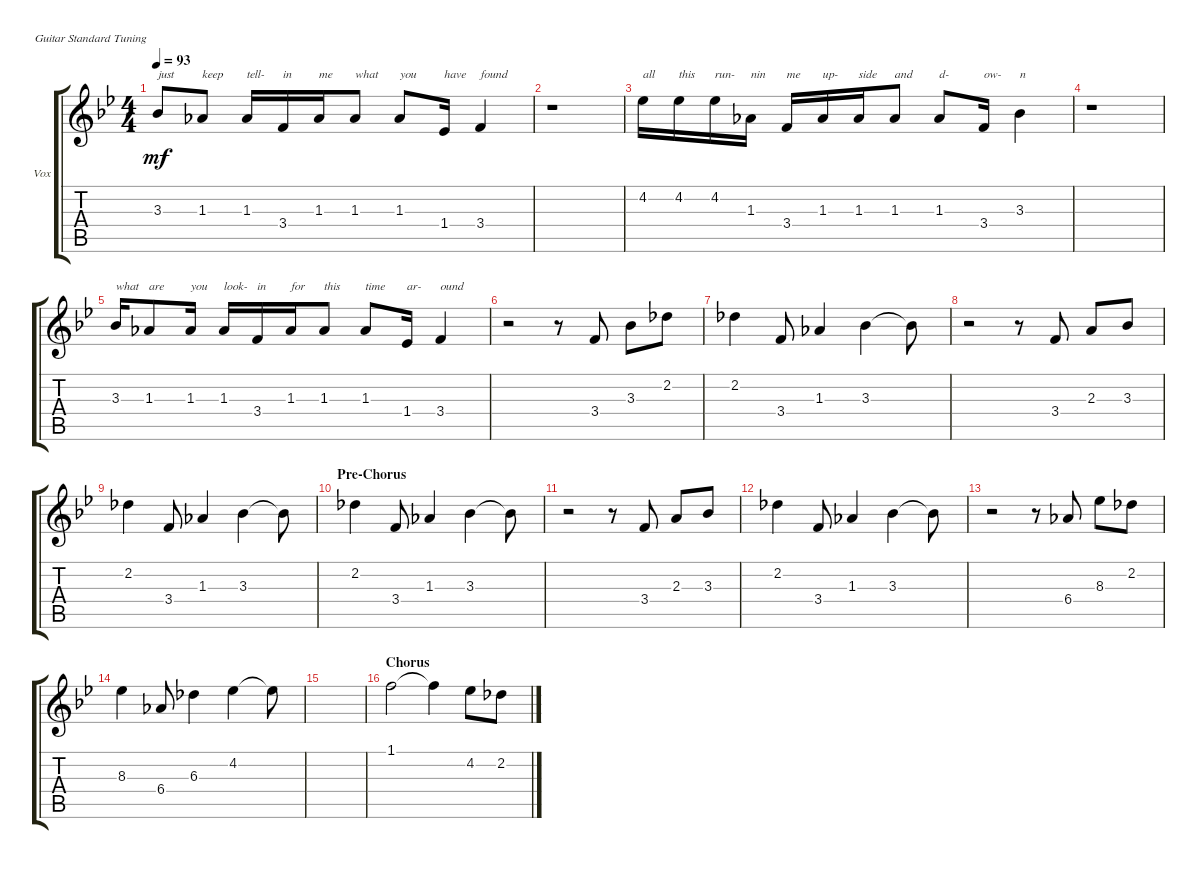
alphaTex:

\defaultSystemsLayout 4
\bracketExtendMode groupsimilarinstruments
\firstSystemTrackNameOrientation horizontal
\otherSystemsTrackNameOrientation horizontal
\track ("Vocals" "Vox") {instrument electricguitarclean}
\staff {score tabs}
\tuning (E4 B3 G3 D3 A2 E2)
\ts (4 4)
\tempo 93
\clef g2
\scale
0.333333
\ks bb
3.3.8{txt "just" dy mf} 1.3.8{txt "keep"} 1.3.16{txt "tell-"} 3.4.16{txt "in"} 1.3.16{txt "me"} 1.3.8{txt "what"} 1.3.8{txt "you"} 1.4.16{txt "have"} 3.4.4{txt "found"} |
\scale
0.333333 r.1 |
\scale
0.333333 4.2.16{txt "all"} 4.2.16{txt "this"} 4.2.16{txt "run-"} 1.3.16{txt "nin"} 3.4.16{txt "me"} 1.3.16{txt "up-"} 1.3.16{txt "side"} 1.3.8{txt "and"} 1.3.8{txt "d-"} 3.4.16{txt "ow-"} 3.3.4{txt "n"} |
\scale
0.333333 r.1 |
\scale
0.333333 3.3.16{txt "what"} 1.3.8{txt "are"} 1.3.16{txt "you"} 1.3.16{txt "look-"} 3.4.16{txt "in"} 1.3.16{txt "for"} 1.3.8{txt "this"} 1.3.8{txt "time"} 1.4.16{txt "ar-"} 3.4.4{txt "ound"} |
\scale
0.333333 r.2 r.8 3.4.8 3.3.8 2.2.8 |
\scale
0.333333 2.2.4 3.4.8 1.3.4 3.3.4 3.3{t}.8 |
\scale
0.333333 r.2 r.8 3.4.8 2.3.8 3.3.8 |
\scale
0.333333 2.2.4 3.4.8 1.3.4 3.3.4 3.3{t}.8 |
\section ("" "Pre-Chorus")
\scale
0.333333 2.2.4 3.4.8 1.3.4 3.3.4 3.3{t}.8 |
\scale
0.333333 r.2 r.8 3.4.8 2.3.8 3.3.8 |
\scale
0.333333 2.2.4 3.4.8 1.3.4 3.3.4 3.3{t}.8 |
\scale
0.333333 r.2 r.8 6.4.8 8.3.8 2.2.8 |
\scale
0.333333 8.3.4 6.4.8 6.3.4 4.2.4 4.2{t}.8 |
\scale
0.333333 |
\section ("" "Chorus")
\scale
0.333333 1.1.2 1.1{t}.4 4.2.8 2.2.8
